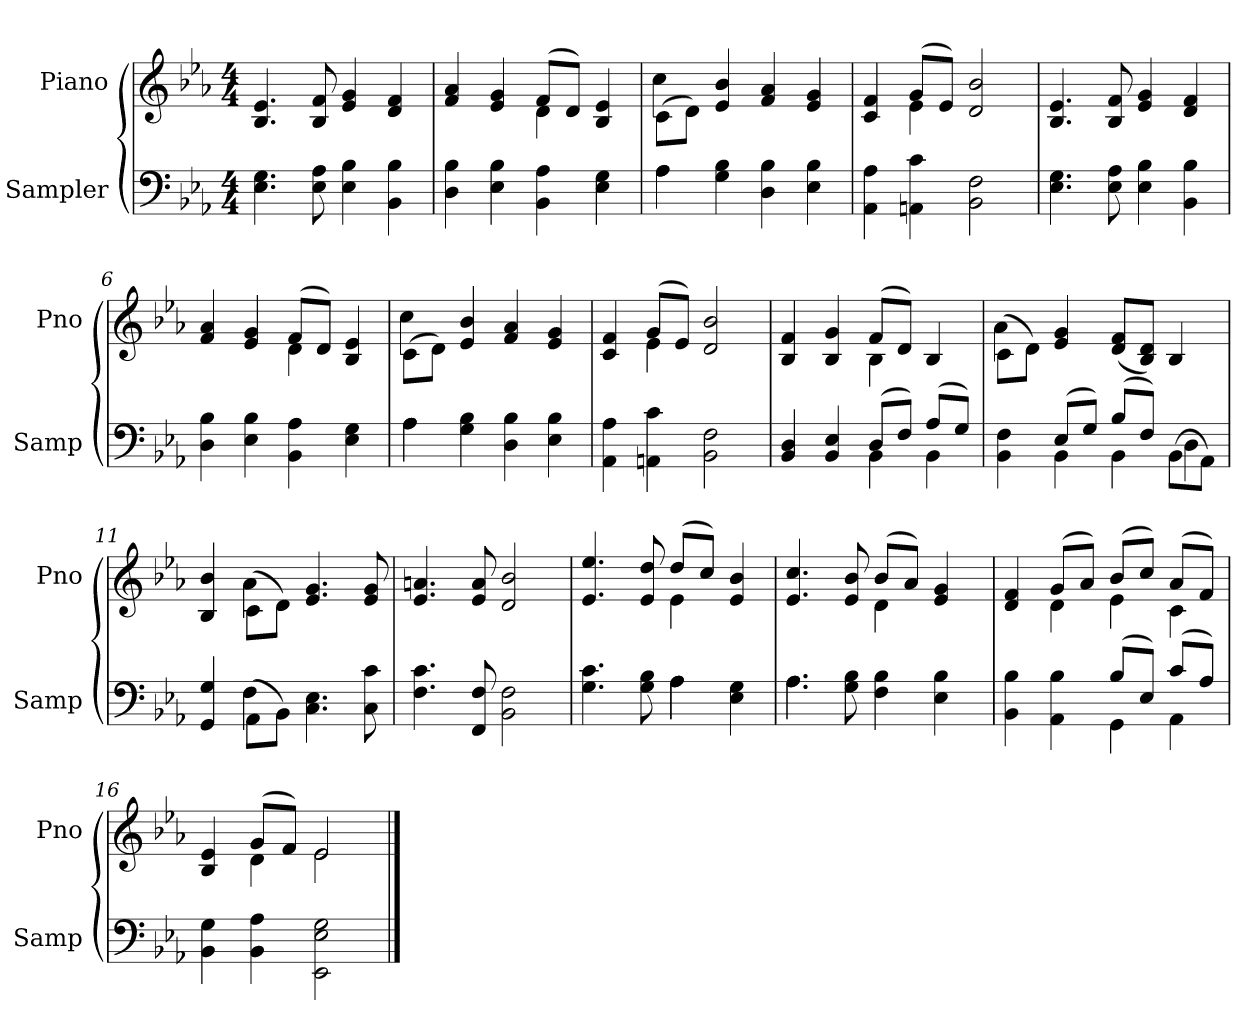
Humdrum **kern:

**kern	**kern
*part2	*part1
*staff2	*staff1
*I"Sampler	*I"Piano
*I'Samp	*I'Pno
*clefF4	*clefG2
*k[b-e-a-]	*k[b-e-a-]
*E-:	*E-:
*M4/4	*M4/4
=1	=1
4.E-\ 4.G\	4.B- 4.e-
8E-\ 8A-\	8B- 8f
4E-\ 4B-\	4e- 4g
4BB-\ 4B-\	4d 4f
=2	=2
*	*^
4D\ 4B-\	4f 4a-	2ryy
4E-\ 4B-\	4e- 4g	.
4BB-\ 4A-\	(8f/L	4d
.	8d/J)	.
4E-\ 4G\	4B-/ 4e-/	4ryy
=3	=3	=3
*^	*	*
4A-\	4A-	(8c\L	4cc
.	.	8d\J)	.
4G\ 4B-\	2.ryy	4e-/ 4b-/	2.ryy
4D\ 4B-\	.	4f/ 4a-/	.
4E-\ 4B-\	.	4e-/ 4g/	.
*v	*v	*	*
=4	=4	=4
4AA-\ 4A-\	4c/ 4f/	4ryy
4AAn\ 4c\	(8g/L	4e-
.	8e-/J)	.
2BB-\ 2F\	2d/ 2b-/	2ryy
*	*v	*v
=5	=5
4.E-\ 4.G\	4.B-/ 4.e-/
8E-\ 8A-\	8B-/ 8f/
4E-\ 4B-\	4e-/ 4g/
4BB-\ 4B-\	4d/ 4f/
=6	=6
*	*^
4D\ 4B-\	4f/ 4a-/	2ryy
4E-\ 4B-\	4e-/ 4g/	.
4BB-\ 4A-\	(8f/L	4d
.	8d/J)	.
4E-\ 4G\	4B-/ 4e-/	4ryy
=7	=7	=7
*^	*	*
4A-\	4A-	(8c\L	4cc
.	.	8d\J)	.
4G\ 4B-\	2.ryy	4e-/ 4b-/	2.ryy
4D\ 4B-\	.	4f/ 4a-/	.
4E-\ 4B-\	.	4e-/ 4g/	.
*v	*v	*	*
=8	=8	=8
4AA-\ 4A-\	4c/ 4f/	4ryy
4AAn\ 4c\	(8g/L	4e-
.	8e-/J)	.
2BB-\ 2F\	2d/ 2b-/	2ryy
=9	=9	=9
*^	*	*
4BB-/ 4D/	2ryy	4B-/ 4f/	2ryy
4BB-/ 4E-/	.	4B-/ 4g/	.
(8D/L	4BB-	(8f/L	4B-
8F/J)	.	8d/J)	.
(8A-/L	4BB-	4B-	4ryy
8G/J)	.	.	.
=10	=10	=10	=10
4BB-\ 4F\	4ryy	(8c\L	4a-
.	.	8d\J)	.
(8E-/L	4BB-	4e-/ 4g/	2.ryy
8G/J)	.	.	.
(8B-/L	4BB-	(8d/ 8f/L	.
8F/J)	.	8B-/ 8d/J)	.
(8BB-\L	4D	4B-/	.
8AA-\J)	.	.	.
=11	=11	=11	=11
4GG/ 4G/	4ryy	4B-/ 4b-/	4ryy
(8AA-\L	4F	(8c\L	4a-
8BB-\J)	.	8d\J)	.
4.C\ 4.E-\	2ryy	4.e-/ 4.g/	2ryy
8C\ 8c\	.	8e-/ 8g/	.
*v	*v	*	*
*	*v	*v
=12	=12
4.F\ 4.c\	4.e-/ 4.an/
8FF/ 8F/	8e-/ 8a/
2BB-\ 2F\	2d/ 2b-/
=13	=13
*^	*^
4.G\ 4.c\	2ryy	4.e-/ 4.ee-/	2ryy
8G\ 8B-\	.	8e-/ 8dd/	.
4A-\	4A-	(8dd/L	4e-
.	.	8cc/J)	.
4E-\ 4G\	4ryy	4e-/ 4b-/	4ryy
=14	=14	=14	=14
4.A-\	4.A-	4.e-/ 4.cc/	2ryy
8G\ 8B-\	2ryy	8e-/ 8b-/	.
4F\ 4B-\	.	(8b-/L	4d
.	.	8a-/J)	.
4E-\ 4B-\	.	4e-/ 4g/	4ryy
.	8ryy	.	.
=15	=15	=15	=15
4BB-\ 4B-\	2ryy	4d/ 4f/	4ryy
4AA-\ 4B-\	.	(8g/L	4d
.	.	8a-/J)	.
(8B-/L	4GG	(8b-/L	4e-
8E-/J)	.	8cc/J)	.
(8c/L	4AA-	(8a-/L	4c
8A-/J)	.	8f/J)	.
*v	*v	*	*
=16	=16	=16
4BB-\ 4G\	4B-/ 4e-/	4ryy
4BB-\ 4A-\	(8g/L	4d
.	8f/J)	.
2EE-\ 2E-\ 2G\	2e-/	2e-
*	*v	*v
==	==
*-	*-
